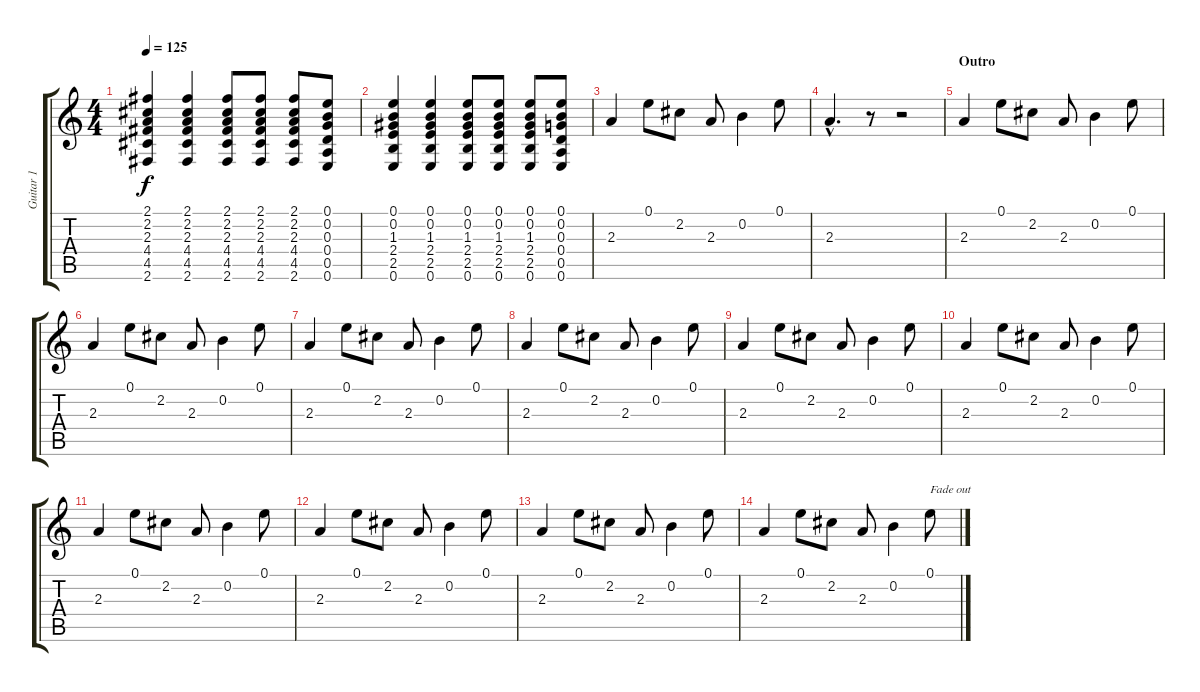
\track ("Guitar 1" "Guitar 1") {instrument electricguitarclean}
\staff {score tabs}
\tuning (E4 B3 G3 D3 A2 E2) {hide}
\ts (4 4)
\tempo 125
\clef g2
\ks c
(2.1 2.2 2.3 4.4 4.5 2.6).4{dy f} (2.1 2.2 2.3 4.4 4.5 2.6).4 (2.1 2.2 2.3 4.4 4.5 2.6).8 (2.1 2.2 2.3 4.4 4.5 2.6).8 (2.1 2.2 2.3 4.4 4.5 2.6).8 (0.1 0.2 0.3 0.4 0.5 0.6).8 |
(0.1 0.2 1.3 2.4 2.5 0.6).4 (0.1 0.2 1.3 2.4 2.5 0.6).4 (0.1 0.2 1.3 2.4 2.5 0.6).8 (0.1 0.2 1.3 2.4 2.5 0.6).8 (0.1 0.2 1.3 2.4 2.5 0.6).8 (0.1 0.2 0.3 0.4 0.5 0.6).8 |
2.3.4 0.1.8 2.2.8 2.3.8 0.2.4 0.1.8 |
2.3{hac}.4{d} r.8 r.2 |
\section ("" "Outro")
2.3.4 0.1.8 2.2.8 2.3.8 0.2.4 0.1.8 |
2.3.4 0.1.8 2.2.8 2.3.8 0.2.4 0.1.8 |
2.3.4 0.1.8 2.2.8 2.3.8 0.2.4 0.1.8 |
2.3.4 0.1.8 2.2.8 2.3.8 0.2.4 0.1.8 |
2.3.4 0.1.8 2.2.8 2.3.8 0.2.4 0.1.8 |
2.3.4 0.1.8 2.2.8 2.3.8 0.2.4 0.1.8 |
2.3.4 0.1.8 2.2.8 2.3.8 0.2.4 0.1.8 |
2.3.4 0.1.8 2.2.8 2.3.8 0.2.4 0.1.8 |
2.3.4 0.1.8 2.2.8 2.3.8 0.2.4 0.1.8 |
2.3.4 0.1.8 2.2.8 2.3.8 0.2.4 0.1.8{txt "Fade out"}
